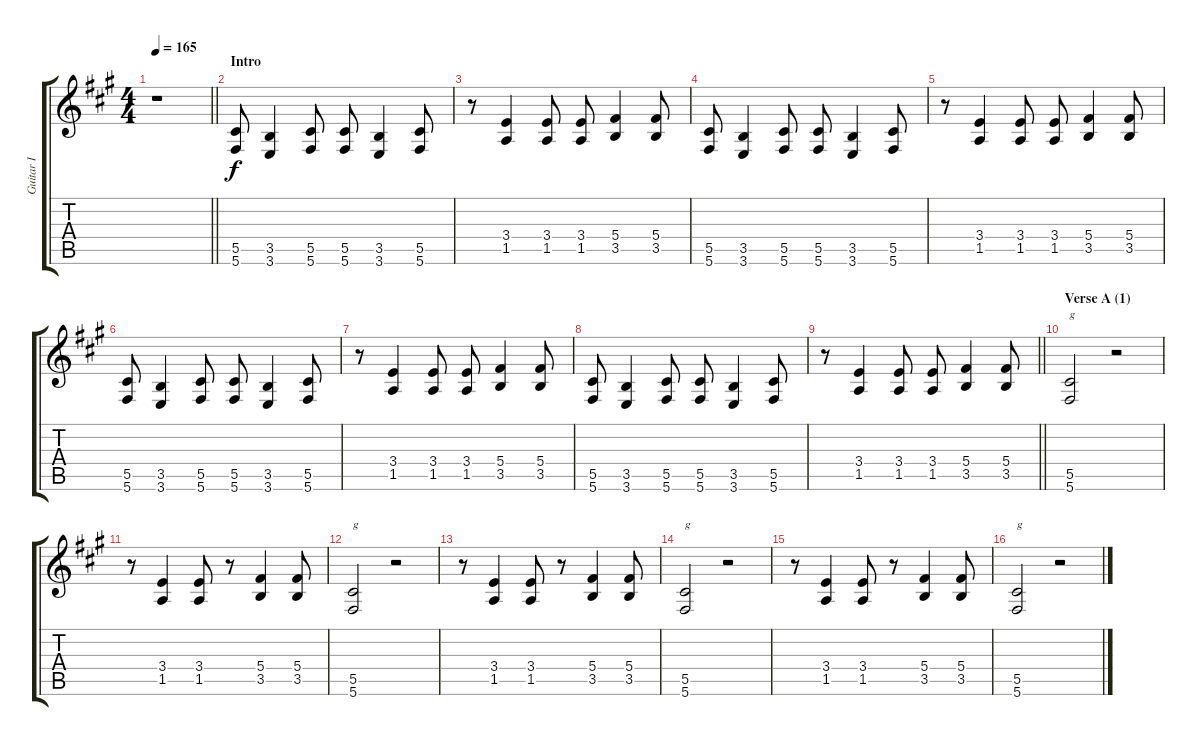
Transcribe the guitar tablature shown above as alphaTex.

\track ("Guitar I" "Guitar I") {instrument distortionguitar}
\staff {score tabs}
\tuning (Eb4 Bb3 Gb3 Db3 Ab2 Db2) {hide}
\ts (4 4)
\tempo 165
\clef g2
\barLineRight lightlight
\ks f#minor
r.1{dy f instrument distortionguitar} |
\section ("" "Intro")
(5.5 5.6).8 (3.5 3.6).4 (5.5 5.6).8 (5.5 5.6).8 (3.5 3.6).4 (5.5 5.6).8 |
r.8 (3.4 1.5).4 (3.4 1.5).8 (3.4 1.5).8 (5.4 3.5).4 (5.4 3.5).8 |
(5.5 5.6).8 (3.5 3.6).4 (5.5 5.6).8 (5.5 5.6).8 (3.5 3.6).4 (5.5 5.6).8 |
r.8 (3.4 1.5).4 (3.4 1.5).8 (3.4 1.5).8 (5.4 3.5).4 (5.4 3.5).8 |
(5.5 5.6).8 (3.5 3.6).4 (5.5 5.6).8 (5.5 5.6).8 (3.5 3.6).4 (5.5 5.6).8 |
r.8 (3.4 1.5).4 (3.4 1.5).8 (3.4 1.5).8 (5.4 3.5).4 (5.4 3.5).8 |
(5.5 5.6).8 (3.5 3.6).4 (5.5 5.6).8 (5.5 5.6).8 (3.5 3.6).4 (5.5 5.6).8 |
\barLineRight lightlight
r.8 (3.4 1.5).4 (3.4 1.5).8 (3.4 1.5).8 (5.4 3.5).4 (5.4 3.5).8 |
\section ("" "Verse A (1)")
(5.5 5.6).2{txt "g"} r.2 |
r.8 (3.4 1.5).4 (3.4 1.5).8 r.8 (5.4 3.5).4 (5.4 3.5).8 |
(5.5 5.6).2{txt "g"} r.2 |
r.8 (3.4 1.5).4 (3.4 1.5).8 r.8 (5.4 3.5).4 (5.4 3.5).8 |
(5.5 5.6).2{txt "g"} r.2 |
r.8 (3.4 1.5).4 (3.4 1.5).8 r.8 (5.4 3.5).4 (5.4 3.5).8 |
(5.5 5.6).2{txt "g"} r.2
